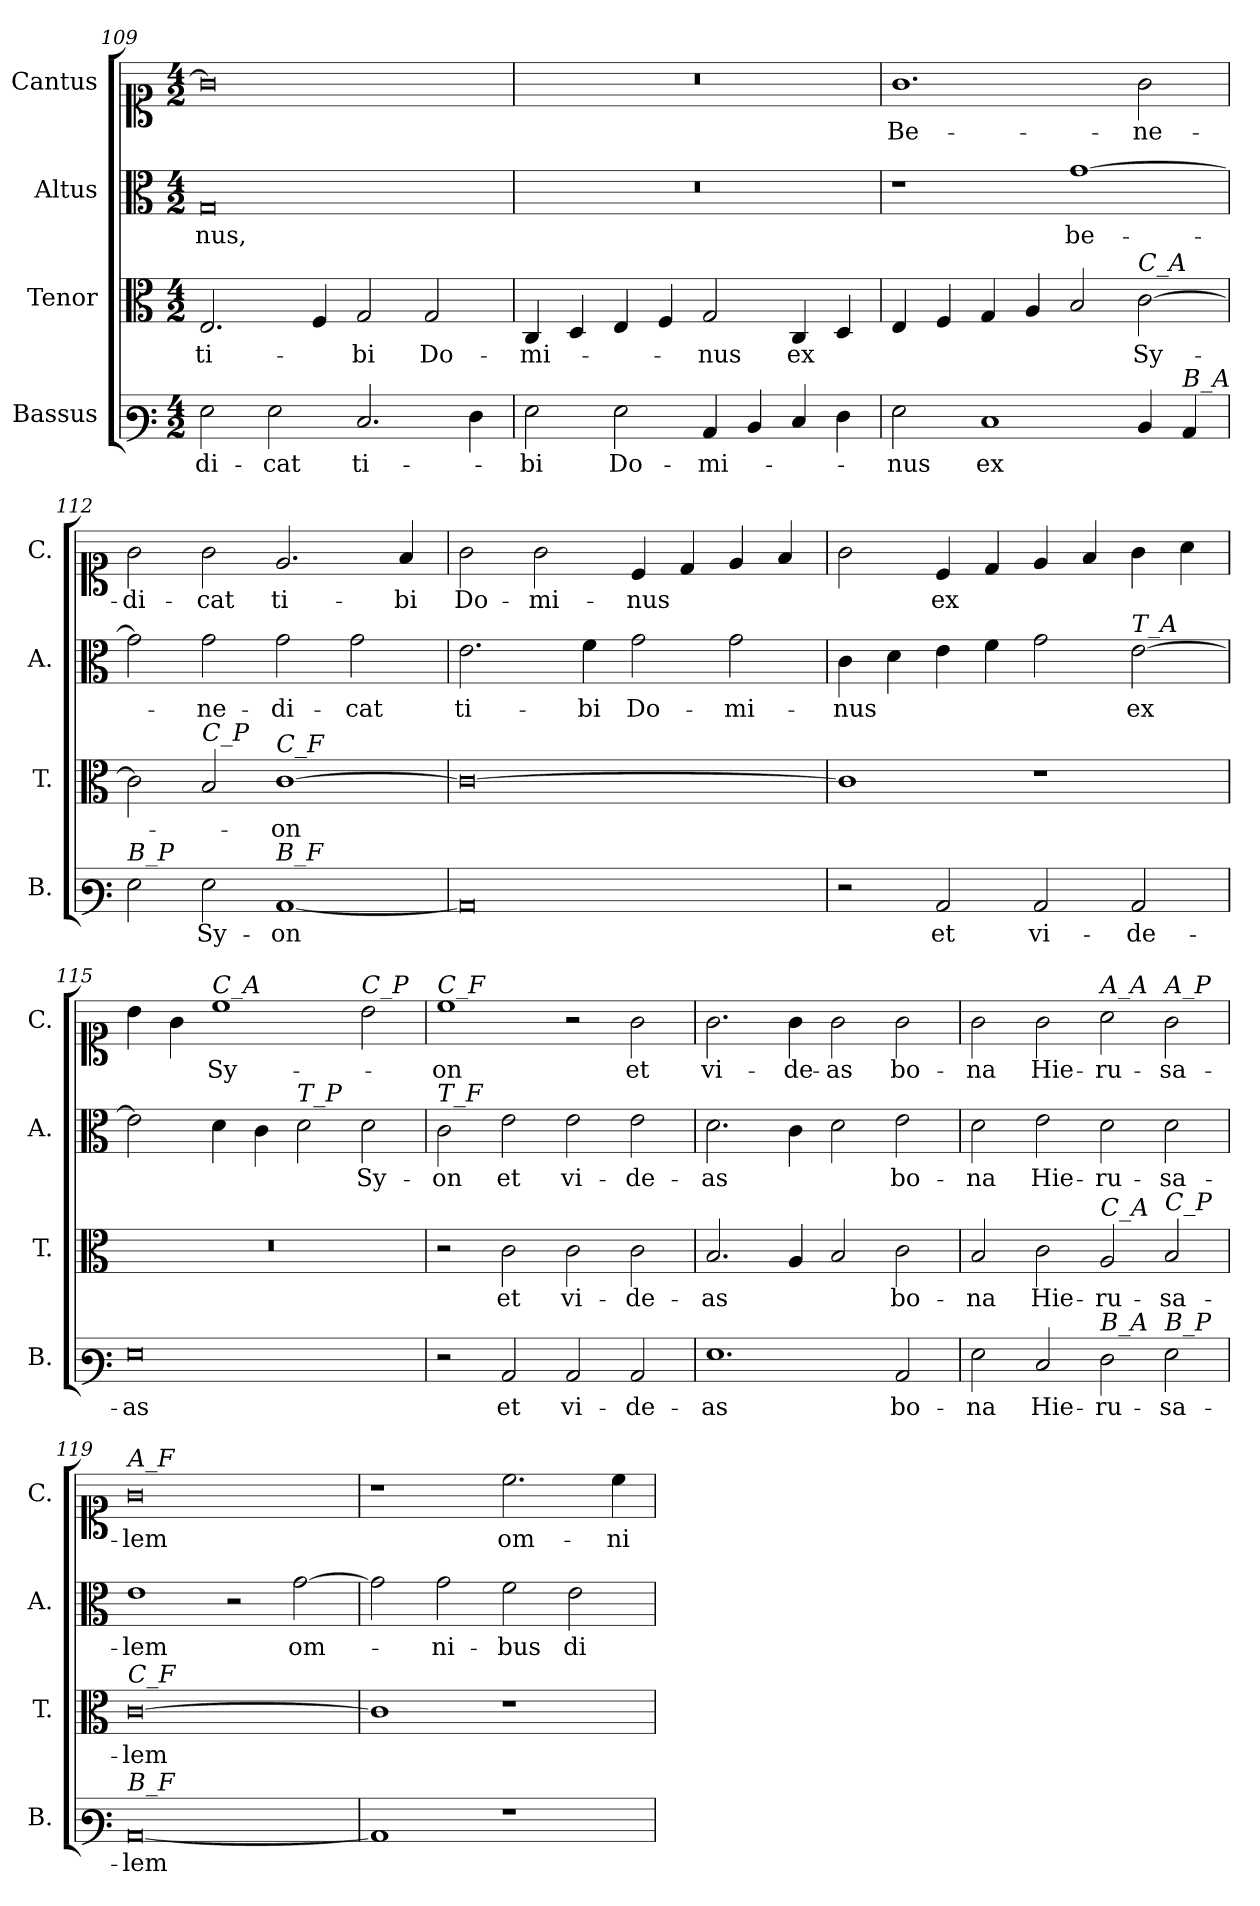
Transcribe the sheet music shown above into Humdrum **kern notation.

**kern	**text	**kern	**text	**kern	**text	**kern	**text
*part4	*part4	*part3	*part3	*part2	*part2	*part1	*part1
*staff4	*staff4	*staff3	*staff3	*staff2	*staff2	*staff1	*staff1
*I"Bassus	*	*I"Tenor	*	*I"Altus	*	*I"Cantus	*
*I'B.	*	*I'T.	*	*I'A.	*	*I'C.	*
!!LO:LB:g=z
*clefF3	*	*clefC3	*	*clefC3	*	*clefC1	*
*k[]	*	*k[]	*	*k[]	*	*k[]	*
*M4/2	*	*M4/2	*	*M4/2	*	*M4/2	*
=109	=109	=109	=109	=109	=109	=109	=109
!	!LO:LY:b	!	!LO:LY:b	!	!LO:LY:b	!	!
2G\	-di-	2.E/	ti-	0G	-nus,	0g]	.
!	!LO:LY:b	!	!	!	!	!	!
2G\	-cat	.	.	.	.	.	.
.	.	4F/	.	.	.	.	.
!	!LO:LY:b	!	!LO:LY:b	!	!	!	!
2.E/	ti-	2G/	bi	.	.	.	.
!	!	!	!LO:LY:b	!	!	!	!
.	.	2G/	Do-	.	.	.	.
4F\	.	.	.	.	.	.	.
=110	=110	=110	=110	=110	=110	=110	=110
!	!LO:LY:b	!	!LO:LY:b	!	!	!	!
2G\	-bi	4C/	-mi-	0r	.	0r	.
.	.	4D/	.	.	.	.	.
!	!LO:LY:b	!	!	!	!	!	!
2G\	Do-	4E/	.	.	.	.	.
.	.	4F/	.	.	.	.	.
!	!LO:LY:b	!	!LO:LY:b	!	!	!	!
4C/	-mi-	2G/	-nus	.	.	.	.
4D/	.	.	.	.	.	.	.
!	!	!	!LO:LY:b	!	!	!	!
4E/	.	4C/	ex	.	.	.	.
4F\	.	4D/	.	.	.	.	.
=111	=111	=111	=111	=111	=111	=111	=111
!	!LO:LY:b	!	!	!	!	!	!LO:LY:b
2G\	-nus	4E/	.	1r	.	1.g	Be-
.	.	4F/	.	.	.	.	.
!	!LO:LY:b	!	!	!	!	!	!
1E	ex	4G/	.	.	.	.	.
.	.	4A/	.	.	.	.	.
!	!	!	!	!	!LO:LY:b	!	!
.	.	2B/	.	[1g	be-	.	.
!	!	!LO:TX:a:i:t=C_A	!	!	!	!	!
!	!	!	!LO:LY:b	!	!	!	!LO:LY:b
4D/	.	[2c\	Sy-	.	.	2g\	-ne-
!LO:TX:a:i:t=B_A	!	!	!	!	!	!	!
4C/	.	.	.	.	.	.	.
=112	=112	=112	=112	=112	=112	=112	=112
!LO:TX:a:i:t=B_P	!	!	!	!	!	!	!
!	!	!	!	!	!	!	!LO:LY:b
2G\	.	2c\]	.	2g\]	.	2g\	-di-
!	!	!LO:TX:a:i:t=C_P	!	!	!	!	!
!	!LO:LY:b	!	!	!	!LO:LY:b	!	!LO:LY:b
2G\	Sy-	2B/	.	2g\	-ne-	2g\	-cat
!	!	!LO:TX:a:i:t=C_F	!	!	!	!	!
!LO:TX:a:i:t=B_F	!	!	!	!	!	!	!
!	!LO:LY:b	!	!LO:LY:b	!	!LO:LY:b	!	!LO:LY:b
[1C	-on	[1c	-on	2g\	-di-	2.e/	ti-
!	!	!	!	!	!LO:LY:b	!	!
.	.	.	.	2g\	-cat	.	.
!	!	!	!	!	!	!	!LO:LY:b
.	.	.	.	.	.	4f/	bi
!!LO:PB:g=z
=113	=113	=113	=113	=113	=113	=113	=113
!	!	!	!	!	!LO:LY:b	!	!LO:LY:b
0C]	.	0c_	.	2.e\	ti-	2g\	Do-
!	!	!	!	!	!	!	!LO:LY:b
.	.	.	.	.	.	2g\	-mi-
!	!	!	!	!	!LO:LY:b	!	!
.	.	.	.	4f\	-bi	.	.
!	!	!	!	!	!LO:LY:b	!	!LO:LY:b
.	.	.	.	2g\	Do-	4c/	-nus
.	.	.	.	.	.	4d/	.
!	!	!	!	!	!LO:LY:b	!	!
.	.	.	.	2g\	-mi-	4e/	.
.	.	.	.	.	.	4f/	.
=114	=114	=114	=114	=114	=114	=114	=114
!	!	!	!	!	!LO:LY:b	!	!
2r	.	1c]	.	4c\	-nus	2g\	.
.	.	.	.	4d\	.	.	.
!	!LO:LY:b	!	!	!	!	!	!LO:LY:b
2C/	et	.	.	4e\	.	4c/	ex
.	.	.	.	4f\	.	4d/	.
!	!LO:LY:b	!	!	!	!	!	!
2C/	vi-	1r	.	2g\	.	4e/	.
.	.	.	.	.	.	4f/	.
!	!	!	!	!LO:TX:a:i:t=T_A	!	!	!
!	!LO:LY:b	!	!	!	!LO:LY:b	!	!
2C/	-de-	.	.	[2e\	ex	4g\	.
.	.	.	.	.	.	4a\	.
=115	=115	=115	=115	=115	=115	=115	=115
!	!LO:LY:b	!	!	!	!	!	!
0G	-as	0r	.	2e\]	.	4b\	.
.	.	.	.	.	.	4g\	.
!	!	!	!	!	!	!LO:TX:a:i:t=C_A	!
!	!	!	!	!	!	!	!LO:LY:b
.	.	.	.	4d\	.	1cc	Sy-
.	.	.	.	4c\	.	.	.
!	!	!	!	!LO:TX:a:i:t=T_P	!	!	!
.	.	.	.	2d\	.	.	.
!	!	!	!	!	!	!LO:TX:a:i:t=C_P	!
!	!	!	!	!	!LO:LY:b	!	!
.	.	.	.	2d\	Sy-	2b\	.
=116	=116	=116	=116	=116	=116	=116	=116
!	!	!	!	!	!	!LO:TX:a:i:t=C_F	!
!	!	!	!	!LO:TX:a:i:t=T_F	!	!	!
!	!	!	!	!	!LO:LY:b	!	!LO:LY:b
2r	.	2r	.	2c\	-on	1cc	-on
!	!LO:LY:b	!	!LO:LY:b	!	!LO:LY:b	!	!
2C/	et	2c\	et	2e\	et	.	.
!	!LO:LY:b	!	!LO:LY:b	!	!LO:LY:b	!	!
2C/	vi-	2c\	vi-	2e\	vi-	2r	.
!	!LO:LY:b	!	!LO:LY:b	!	!LO:LY:b	!	!LO:LY:b
2C/	-de-	2c\	-de-	2e\	-de-	2g\	et
!!LO:LB:g=z
=117	=117	=117	=117	=117	=117	=117	=117
!	!LO:LY:b	!	!LO:LY:b	!	!LO:LY:b	!	!LO:LY:b
1.G	-as	2.B/	-as	2.d\	-as	2.g\	vi-
!	!	!	!	!	!	!	!LO:LY:b
.	.	4A/	.	4c\	.	4g\	-de-
!	!	!	!	!	!	!	!LO:LY:b
.	.	2B/	.	2d\	.	2g\	-as
!	!LO:LY:b	!	!LO:LY:b	!	!LO:LY:b	!	!LO:LY:b
2C/	bo-	2c\	bo-	2e\	bo-	2g\	bo-
=118	=118	=118	=118	=118	=118	=118	=118
!	!LO:LY:b	!	!LO:LY:b	!	!LO:LY:b	!	!LO:LY:b
2G\	-na	2B/	-na	2d\	-na	2g\	-na
!	!LO:LY:b	!	!LO:LY:b	!	!LO:LY:b	!	!LO:LY:b
2E/	Hie-	2c\	Hie-	2e\	Hie-	2g\	Hie-
!	!	!	!	!	!	!LO:TX:a:i:t=A_A	!
!	!	!LO:TX:a:i:t=C_A	!	!	!	!	!
!LO:TX:a:i:t=B_A	!	!	!	!	!	!	!
!	!LO:LY:b	!	!LO:LY:b	!	!LO:LY:b	!	!LO:LY:b
2F\	-ru-	2A/	-ru-	2d\	-ru-	2a\	-ru-
!	!	!	!	!	!	!LO:TX:a:i:t=A_P	!
!	!	!LO:TX:a:i:t=C_P	!	!	!	!	!
!LO:TX:a:i:t=B_P	!	!	!	!	!	!	!
!	!LO:LY:b	!	!LO:LY:b	!	!LO:LY:b	!	!LO:LY:b
2G\	-sa-	2B/	-sa-	2d\	-sa-	2g\	-sa-
=119	=119	=119	=119	=119	=119	=119	=119
!	!	!	!	!	!	!LO:TX:a:i:t=A_F	!
!	!	!LO:TX:a:i:t=C_F	!	!	!	!	!
!LO:TX:a:i:t=B_F	!	!	!	!	!	!	!
!	!LO:LY:b	!	!LO:LY:b	!	!LO:LY:b	!	!LO:LY:b
[0C	-lem	[0c	-lem	1e	-lem	0g	-lem
.	.	.	.	2r	.	.	.
!	!	!	!	!	!LO:LY:b	!	!
.	.	.	.	[2g\	om-	.	.
=120	=120	=120	=120	=120	=120	=120	=120
1C]	.	1c]	.	2g\]	.	1r	.
!	!	!	!	!	!LO:LY:b	!	!
.	.	.	.	2g\	-ni-	.	.
!	!	!	!	!	!LO:LY:b	!	!LO:LY:b
1r	.	1r	.	2f\	-bus	2.cc\	om-
!	!	!	!	!	!LO:LY:b	!	!
.	.	.	.	2e\	di-	.	.
!	!	!	!	!	!	!	!LO:LY:b
.	.	.	.	.	.	4cc\	-ni-
=	=	=	=	=	=	=	=
*-	*-	*-	*-	*-	*-	*-	*-
